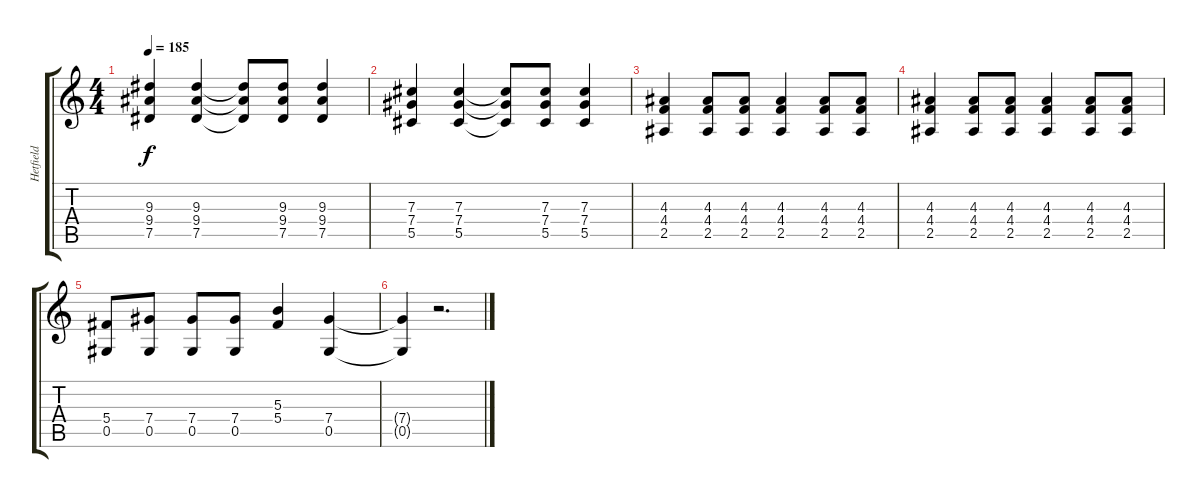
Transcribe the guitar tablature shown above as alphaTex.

\track ("Hetfield" "Hetfield") {instrument distortionguitar}
\staff {score tabs}
\tuning (Eb4 Bb3 Gb3 Db3 Ab2 Eb2) {hide}
\ts (4 4)
\tempo 185
\clef g2
\ks c
(9.3 9.4 7.5).4{dy f} (9.3 9.4 7.5).4 (9.3{t} 9.4{t} 7.5{t}).8 (9.3 9.4 7.5).8 (9.3 9.4 7.5).4 |
(7.3 7.4 5.5).4 (7.3 7.4 5.5).4 (7.3{t} 7.4{t} 5.5{t}).8 (7.3 7.4 5.5).8 (7.3 7.4 5.5).4 |
(4.3 4.4 2.5).4 (4.3 4.4 2.5).8 (4.3 4.4 2.5).8 (4.3 4.4 2.5).4 (4.3 4.4 2.5).8 (4.3 4.4 2.5).8 |
(4.3 4.4 2.5).4 (4.3 4.4 2.5).8 (4.3 4.4 2.5).8 (4.3 4.4 2.5).4 (4.3 4.4 2.5).8 (4.3 4.4 2.5).8 |
(5.4 0.5).8 (7.4 0.5).8 (7.4 0.5).8 (7.4 0.5).8 (5.3 5.4).4 (7.4 0.5).4 |
(7.4{t} 0.5{t}).4 r.2{d}
